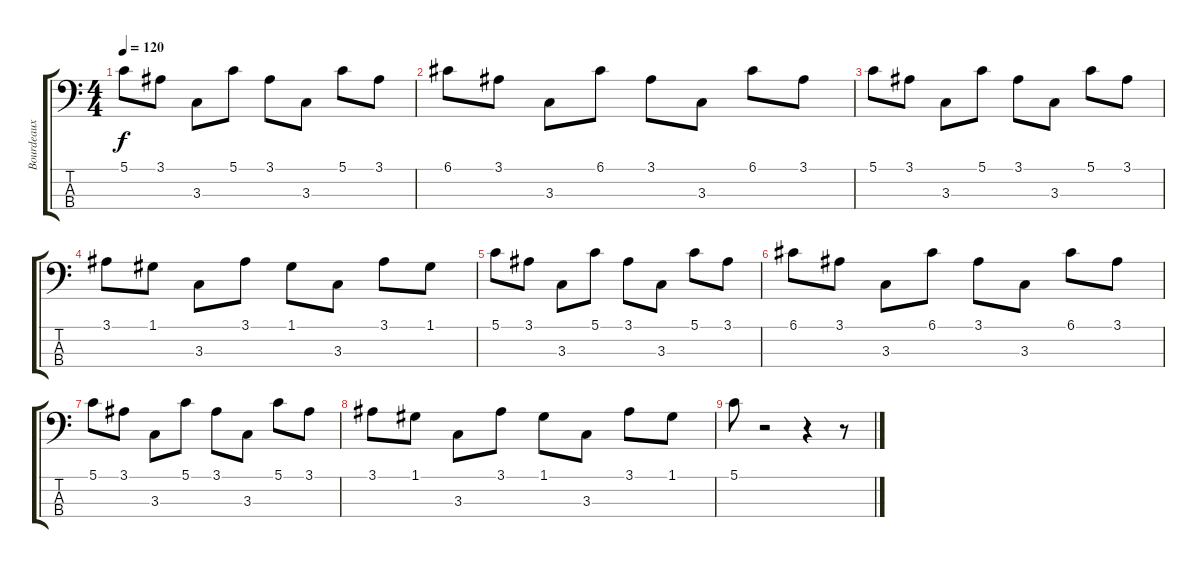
\track ("Bourdeaux" "Bourdeaux") {instrument electricbassfinger}
\staff {score tabs}
\tuning (G2 D2 A1 E1) {hide}
\ts (4 4)
\tempo 120
\clef f4
\ks c
5.1.8{dy f} 3.1.8 3.3.8 5.1.8 3.1.8 3.3.8 5.1.8 3.1.8 |
6.1.8 3.1.8 3.3.8 6.1.8 3.1.8 3.3.8 6.1.8 3.1.8 |
5.1.8 3.1.8 3.3.8 5.1.8 3.1.8 3.3.8 5.1.8 3.1.8 |
3.1.8 1.1.8 3.3.8 3.1.8 1.1.8 3.3.8 3.1.8 1.1.8 |
5.1.8 3.1.8 3.3.8 5.1.8 3.1.8 3.3.8 5.1.8 3.1.8 |
6.1.8 3.1.8 3.3.8 6.1.8 3.1.8 3.3.8 6.1.8 3.1.8 |
5.1.8 3.1.8 3.3.8 5.1.8 3.1.8 3.3.8 5.1.8 3.1.8 |
3.1.8 1.1.8 3.3.8 3.1.8 1.1.8 3.3.8 3.1.8 1.1.8 |
5.1.8 r.2 r.4 r.8
